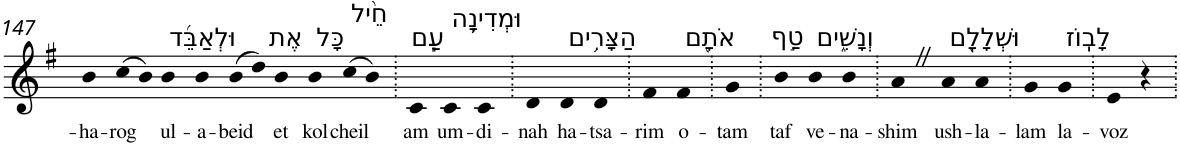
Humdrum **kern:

**kern	**text
*part1	*part1
*staff1	*staff1
*I"Piano	*
*I'Pno	*
!!LO:PB:g=z
*clefG2	*
*k[f#]	*
*G:	*
=147	=147
!	!LO:LY:b
4b	-ha-
!	!LO:LY:b
(>8cc	-rog
8b)	.
!LO:TX:a:t=וּלְאַבֵּ֜ד	!
!	!LO:LY:b
4b	ul-
!	!LO:LY:b
4b	-a-
!	!LO:LY:b
(>8b	-beid
8dd)	.
!LO:TX:a:t=אֶת	!
!	!LO:LY:b
4b	et
!LO:TX:a:t=כָּל	!
!	!LO:LY:b
4b	kol
!LO:TX:a:t=חֵ֨יל	!
!	!LO:LY:b
(>8cc	cheil
8b)	.
=148.	=148.
!LO:TX:a:t=עַ֧ם	!
!	!LO:LY:b
4c	am
!LO:TX:a:t=וּמְדִינָ֛ה	!
!	!LO:LY:b
4c	um-
!	!LO:LY:b
4c	-di-
=149.	=149.
!	!LO:LY:b
4d	-nah
!LO:TX:a:t=הַצָּרִ֥ים	!
!	!LO:LY:b
4d	ha-
!	!LO:LY:b
4d	-tsa-
=150.	=150.
!	!LO:LY:b
4f#	-rim
!LO:TX:a:t=אֹתָ֖ם	!
!	!LO:LY:b
4f#	o-
=151.	=151.
!	!LO:LY:b
4g	-tam
=152.	=152.
!LO:TX:a:t=טַ֣ף	!
!	!LO:LY:b
4b	taf
!LO:TX:a:t=וְנָשִׁ֑ים	!
!	!LO:LY:b
4b	ve-
!	!LO:LY:b
4b	-na-
=153.	=153.
!	!LO:LY:b
4aZ	-shim
!LO:TX:a:t=וּשְׁלָלָ֖ם	!
!	!LO:LY:b
4a	ush-
!	!LO:LY:b
4a	-la-
=154.	=154.
!	!LO:LY:b
4g	-lam
!LO:TX:a:t=לָבֽוֹז	!
!	!LO:LY:b
4g	la-
=155.	=155.
!	!LO:LY:b
4e	-voz
4r	.
=.	=.
*-	*-
